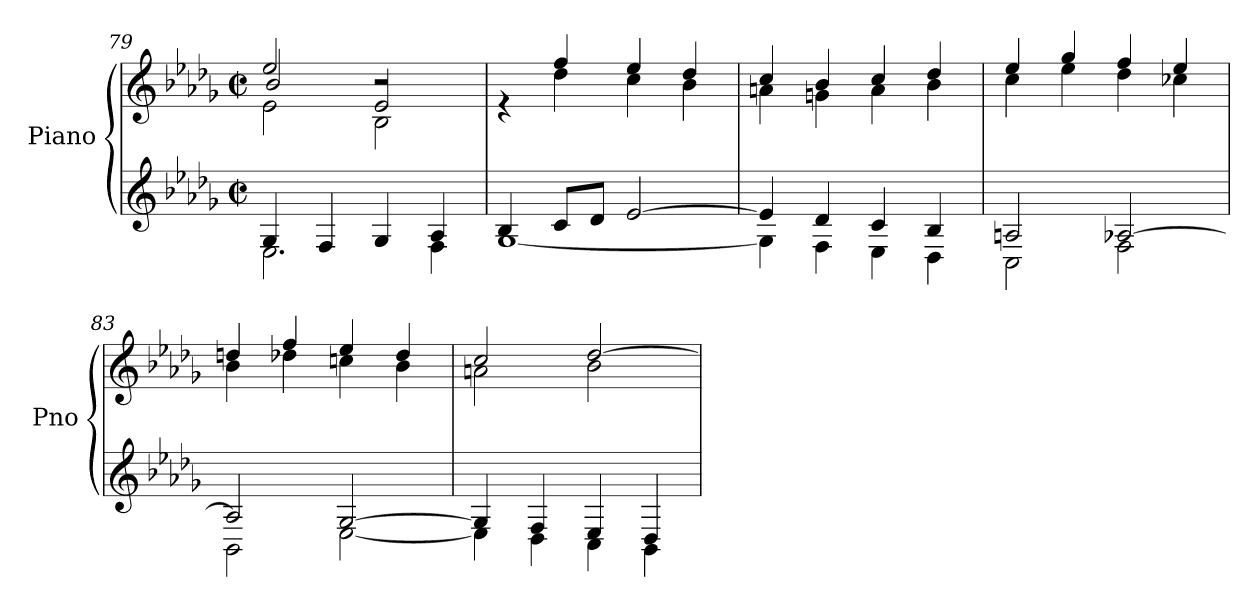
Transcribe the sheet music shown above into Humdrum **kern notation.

**kern	**kern
*part1	*part1
*staff2	*staff1
*I"Piano	*
*I'Pno	*
*clefG2	*clefG2
*k[b-e-a-d-g-]	*k[b-e-a-d-g-]
*M4/4	*M4/4
*met(c|)	*met(c|)
=79	=79
*^	*^
*	*	*	*^
4G-/	2.E-\	2ee-/	2e-\	2b-/
4F/	.	.	.	.
4G-/	.	2r	2B-\	2e-/
4A-/	4F\	.	.	.
*	*	*	*v	*v
=80	=80	=80	=80
4B-/	[1G-	4re	4ryy
8c/L	.	4ff/	4dd-\
8d-/J	.	.	.
[2e-/	.	4ee-/	4cc\
.	.	4dd-/	4b-\
!!LO:LB:g=z	!!
=81	=81	=81	=81
4e-/]	4G-\]	4cc/	4an\
4d-/	4F\	4b-/	4gn\
4c/	4E-\	4cc/	4a\
4B-/	4D-\	4dd-/	4b-\
=82	=82	=82	=82
2An/	2C\	4ee-/	4cc\
.	.	4gg-/	4ee-\
[2A-X/	2F\	4ff/	4dd-\
.	.	4ee-/	4cc-X\
=83	=83	=83	=83
2A-/]	2BB-\	4ddn/	4b-\
.	.	4ff/	4dd-X\
[2G-/	[2E-\	4ee-/	4ccn\
.	.	4dd-/	4b-\
=84	=84	=84	=84
4G-/]	4E-\]	2cc/	2an\
4F/	4D-\	.	.
4E-/	4C\	[2dd-/	2b-\
4D-/	4BB-\	.	.
*v	*v	*	*
*	*v	*v
=	=
*-	*-
